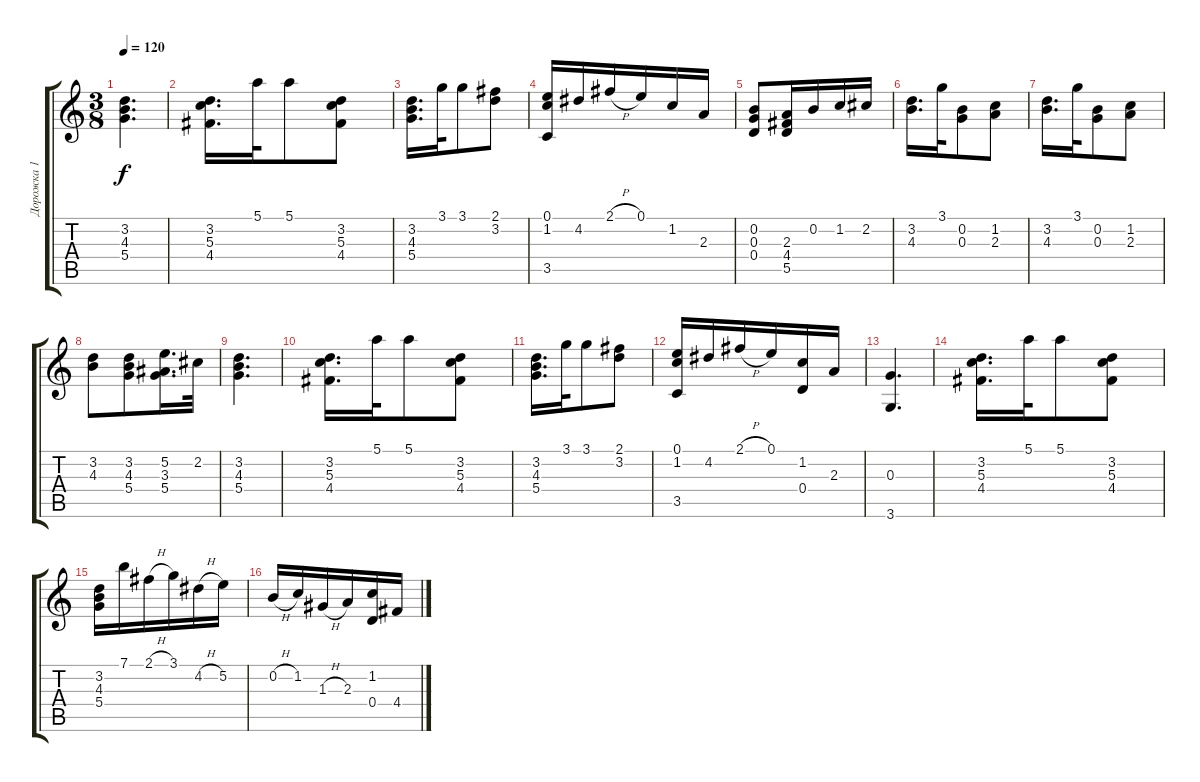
\track ("Дорожка 1" "Дорожка 1") {instrument acousticguitarnylon}
\staff {score tabs}
\tuning (E4 B3 G3 D3 A2 E2) {hide}
\ts (3 8)
\tempo 120
\clef g2
\ks c
(3.2 4.3 5.4).4{d dy f} |
(3.2 5.3 4.4).16{d} 5.1.32 5.1.8 (3.2 5.3 4.4).8 |
(3.2 4.3 5.4).16{d} 3.1.32 3.1.8 (2.1 3.2).8 |
(0.1 1.2 3.5).16 4.2.16 2.1{h}.16 0.1.16 1.2.16 2.3.16 |
(0.2 0.3 0.4).8 (2.3 4.4 5.5).16 0.2.16 1.2.16 2.2.16 |
(3.2 4.3).16{d} 3.1.32 (0.2 0.3).8 (1.2 2.3).8 |
(3.2 4.3).16{d} 3.1.32 (0.2 0.3).8 (1.2 2.3).8 |
(3.2 4.3).8 (3.2 4.3 5.4).8 (5.2 3.3 5.4).16{d} 2.2.32 |
(3.2 4.3 5.4).4{d} |
(3.2 5.3 4.4).16{d} 5.1.32 5.1.8 (3.2 5.3 4.4).8 |
(3.2 4.3 5.4).16{d} 3.1.32 3.1.8 (2.1 3.2).8 |
(0.1 1.2 3.5).16 4.2.16 2.1{h}.16 0.1.16 (1.2 0.4).16 2.3.16 |
(0.3 3.6).4{d} |
(3.2 5.3 4.4).16{d} 5.1.32 5.1.8 (3.2 5.3 4.4).8 |
(3.2 4.3 5.4).16 7.1.16 2.1{h}.16 3.1.16 4.2{h}.16 5.2.16 |
0.2{h}.16 1.2.16 1.3{h}.16 2.3.16 (1.2 0.4).16 4.4.16
